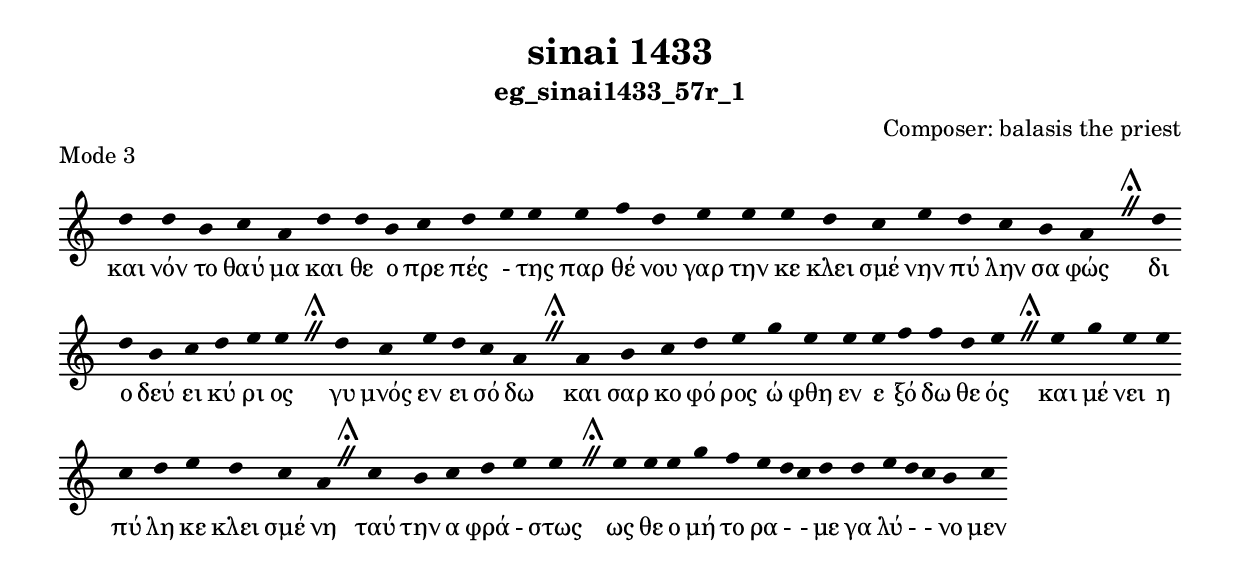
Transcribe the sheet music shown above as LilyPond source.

\include "gregorian.ly"

	\header {
 	  title = "sinai 1433"
	  subtitle = "eg_sinai1433_57r_1"
	  composer = "Composer: balasis the priest"
	  piece = "Mode 3"
	}

	chant = {
	  d''4 d''4 b'4 c''4 a'4 d''4 d''4 b'4 c''4 d''4 e''4 e''4 e''4 f''4 d''4 e''4 e''4 e''4 d''4 c''4 e''4 d''4 c''4 b'4 a'4 \divisioMaior
 d''4 d''4 b'4 c''4 d''4 e''4 e''4 \divisioMaior
 d''4 c''4 e''4 d''4 c''4 a'4 \divisioMaior
 a'4 b'4 c''4 d''4 e''4 g''4 e''4 e''4 e''4 f''4 f''4 d''4 e''4 \divisioMaior
 e''4 g''4 e''4 e''4 c''4 d''4 e''4 d''4 c''4 a'4 \divisioMaior
 c''4 b'4 c''4 d''4 e''4 e''4 \divisioMaior
 e''4 e''4 e''4 g''4 f''4 e''4 d''4 c''4 d''4 d''4 e''4 d''4 c''4 b'4 c''4\finalis
	}

	verba = \lyricmode {και νόν το θαύ μα και θε ο πρε πές - της παρ θέ νου γαρ την κε κλει σμέ νην πύ λην σα φώς 
δι ο δεύ ει κύ ρι ος 
γυ μνός εν ει σό δω 
και σαρ κο φό ρος ώ φθη εν ε ξό δω θε ός 
και μέ νει η πύ λη κε κλει σμέ νη 
ταύ την α φρά - στως 
ως θε ο μή το ρα -  - με γα λύ -  - νο μεν 
	}


	\score {
	  \new Staff <<
	  \new Voice = "melody" \chant
	  \new Lyrics = "one" \lyricsto melody \verba
	  >>
	  \layout {
	    \context {
	      \Staff
	      \remove "Time_signature_engraver"
	      \remove "Bar_engraver"
	    }
	    \context {
	      \Voice
	      \remove "Stem_engraver"
	    }
	  }
	}